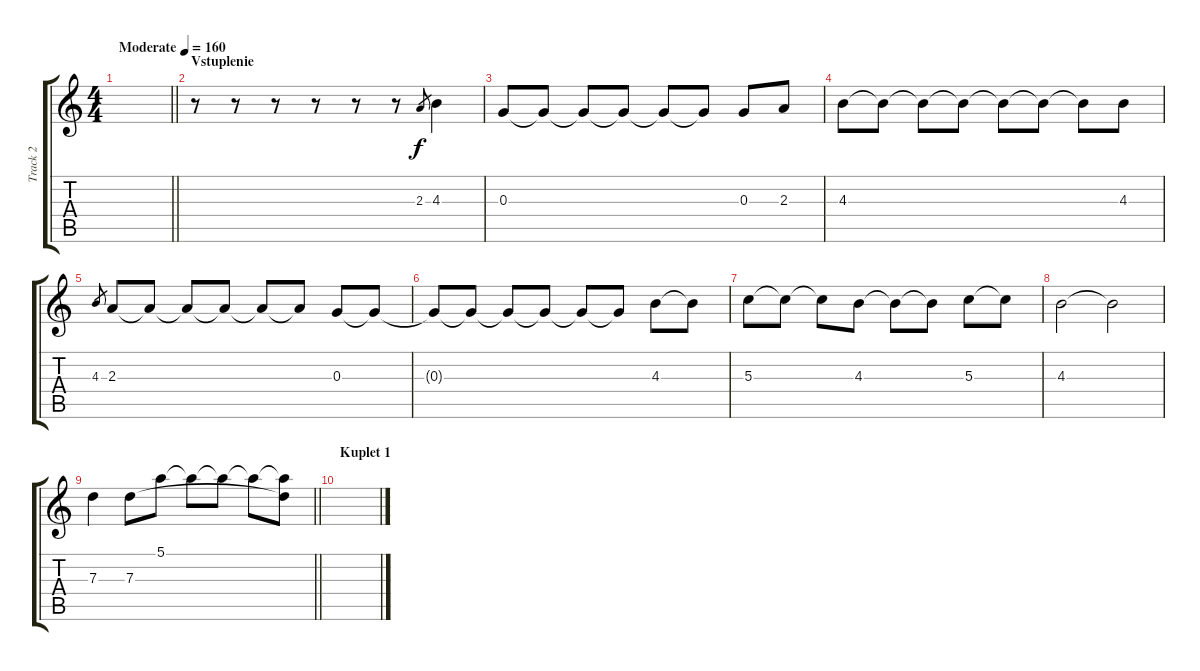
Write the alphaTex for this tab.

\track ("Track 2" "Track 2") {instrument acousticguitarsteel}
\staff {score tabs}
\tuning (E4 B3 G3 D3 A2 E2) {hide}
\ts (4 4)
\tempo (160 "Moderate")
\clef g2
\barLineRight lightlight
\ks c
|
\section ("" "Vstuplenie")
r.8 r.8 r.8 r.8 r.8 r.8 2.3.8{gr} 4.3.4 |
0.3.8 0.3{t}.8 0.3{t}.8 0.3{t}.8 0.3{t}.8 0.3{t}.8 0.3.8 2.3.8 |
4.3.8 4.3{t}.8 4.3{t}.8 4.3{t}.8 4.3{t}.8 4.3{t}.8 4.3{t}.8 4.3.8 |
4.3.8{gr} 2.3.8 2.3{t}.8 2.3{t}.8 2.3{t}.8 2.3{t}.8 2.3{t}.8 0.3.8 0.3{t}.8 |
0.3{t}.8 0.3{t}.8 0.3{t}.8 0.3{t}.8 0.3{t}.8 0.3{t}.8 4.3.8 4.3{t}.8 |
5.3.8 5.3{t}.8 5.3{t}.8 4.3.8 4.3{t}.8 4.3{t}.8 5.3.8 5.3{t}.8 |
4.3.2 4.3{t}.2 |
\barLineRight lightlight
7.3.4 7.3.8 5.1.8 5.1{t}.8 5.1{t}.8 5.1{t}.8 (5.1{t} 7.3{t}).8 |
\section ("" "Kuplet 1")
